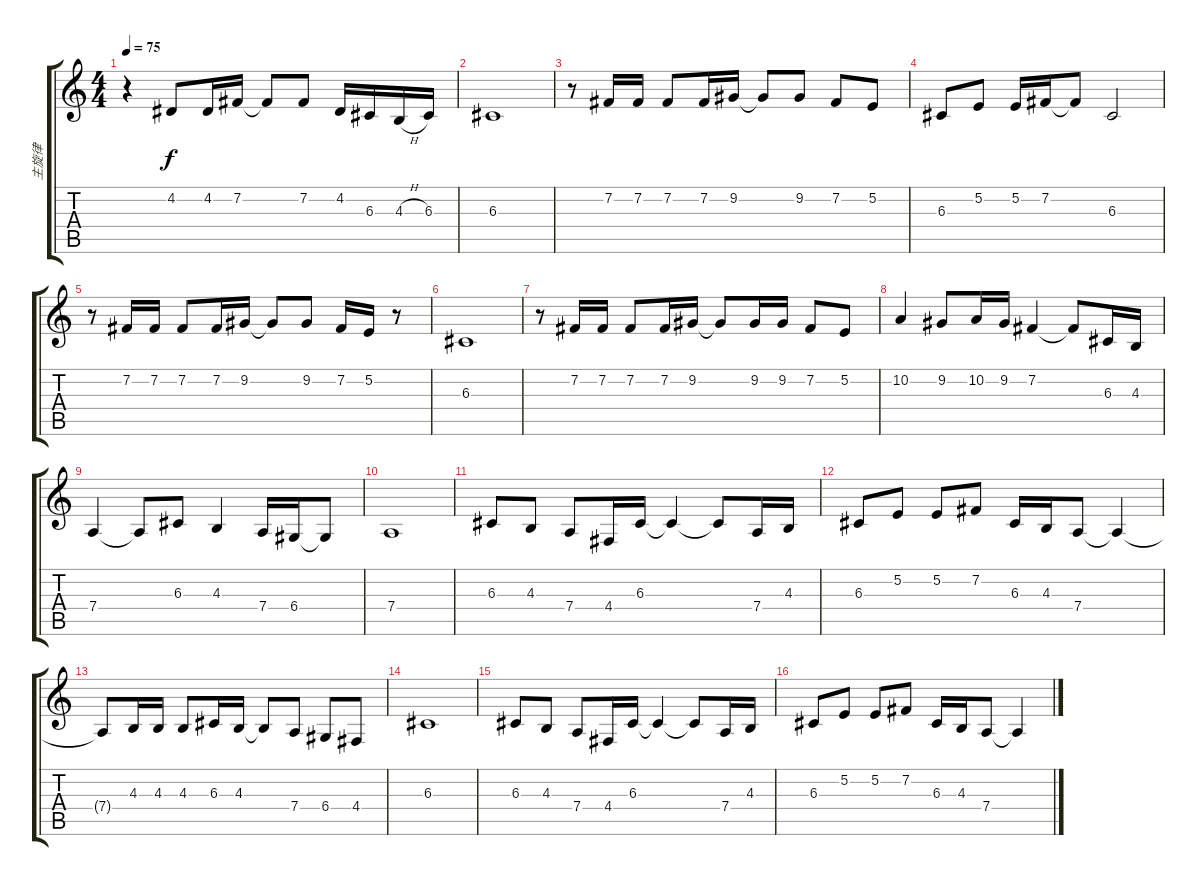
\track ("主旋律" "主旋律") {instrument musicbox}
\staff {score tabs}
\tuning (E4 B3 G3 D3 A2 E2) {hide}
\ts (4 4)
\tempo 75
\clef g2
\ks c
r.4{dy f} 4.2.8 4.2.16 7.2.16 7.2{t}.8 7.2.8 4.2.16 6.3.16 4.3{h}.16 6.3.16 |
6.3.1 |
r.8 7.2.16 7.2.16 7.2.8 7.2.16 9.2.16 9.2{t}.8 9.2.8 7.2.8 5.2.8 |
6.3.8 5.2.8 5.2.16 7.2.16 7.2{t}.8 6.3.2 |
r.8 7.2.16 7.2.16 7.2.8 7.2.16 9.2.16 9.2{t}.8 9.2.8 7.2.16 5.2.16 r.8 |
6.3.1 |
r.8 7.2.16 7.2.16 7.2.8 7.2.16 9.2.16 9.2{t}.8 9.2.16 9.2.16 7.2.8 5.2.8 |
10.2.4 9.2.8 10.2.16 9.2.16 7.2.4 7.2{t}.8 6.3.16 4.3.16 |
7.4.4 7.4{t}.8 6.3.8 4.3.4 7.4.16 6.4.16 6.4{t}.8 |
7.4.1 |
6.3.8 4.3.8 7.4.8 4.4.16 6.3.16 6.3{t}.4 6.3{t}.8 7.4.16 4.3.16 |
6.3.8 5.2.8 5.2.8 7.2.8 6.3.16 4.3.16 7.4.8 7.4{t}.4 |
7.4{t}.8 4.3.16 4.3.16 4.3.8 6.3.16 4.3.16 4.3{t}.8 7.4.8 6.4.8 4.4.8 |
6.3.1 |
6.3.8 4.3.8 7.4.8 4.4.16 6.3.16 6.3{t}.4 6.3{t}.8 7.4.16 4.3.16 |
6.3.8 5.2.8 5.2.8 7.2.8 6.3.16 4.3.16 7.4.8 7.4{t}.4
